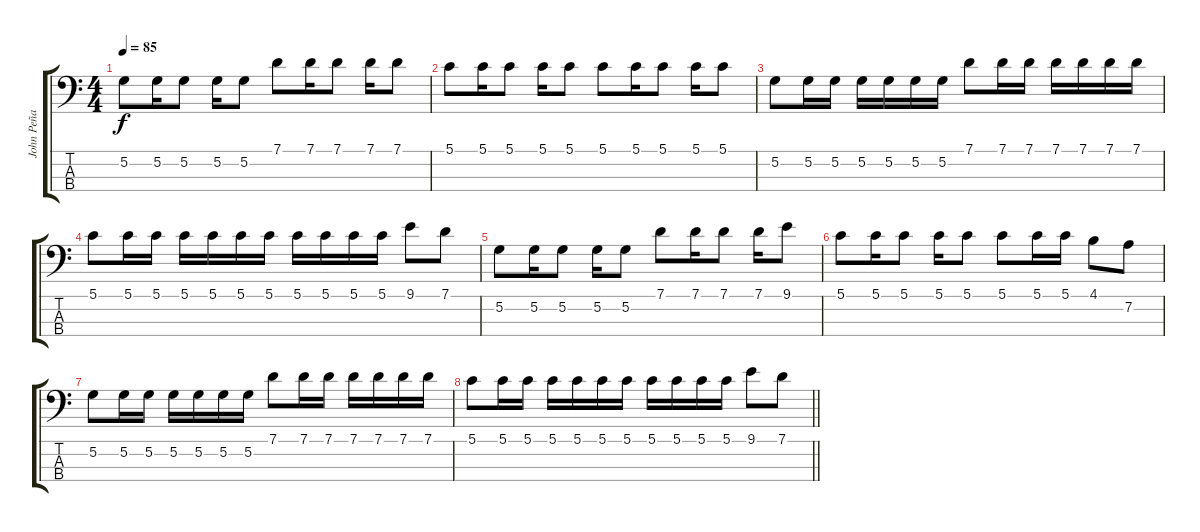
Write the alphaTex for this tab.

\track ("John Peña" "John Peña") {instrument electricbasspick}
\staff {score tabs}
\tuning (G2 D2 A1 E1) {hide}
\ts (4 4)
\tempo 85
\clef f4
\ks c
5.2.8{dy f} 5.2.16 5.2.8 5.2.16 5.2.8 7.1.8 7.1.16 7.1.8 7.1.16 7.1.8 |
5.1.8 5.1.16 5.1.8 5.1.16 5.1.8 5.1.8 5.1.16 5.1.8 5.1.16 5.1.8 |
5.2.8 5.2.16 5.2.16 5.2.16 5.2.16 5.2.16 5.2.16 7.1.8 7.1.16 7.1.16 7.1.16 7.1.16 7.1.16 7.1.16 |
5.1.8 5.1.16 5.1.16 5.1.16 5.1.16 5.1.16 5.1.16 5.1.16 5.1.16 5.1.16 5.1.16 9.1.8 7.1.8 |
5.2.8 5.2.16 5.2.8 5.2.16 5.2.8 7.1.8 7.1.16 7.1.8 7.1.16 9.1.8 |
5.1.8 5.1.16 5.1.8 5.1.16 5.1.8 5.1.8 5.1.16 5.1.16 4.1.8 7.2.8 |
5.2.8 5.2.16 5.2.16 5.2.16 5.2.16 5.2.16 5.2.16 7.1.8 7.1.16 7.1.16 7.1.16 7.1.16 7.1.16 7.1.16 |
\barLineRight lightlight
5.1.8 5.1.16 5.1.16 5.1.16 5.1.16 5.1.16 5.1.16 5.1.16 5.1.16 5.1.16 5.1.16 9.1.8 7.1.8
